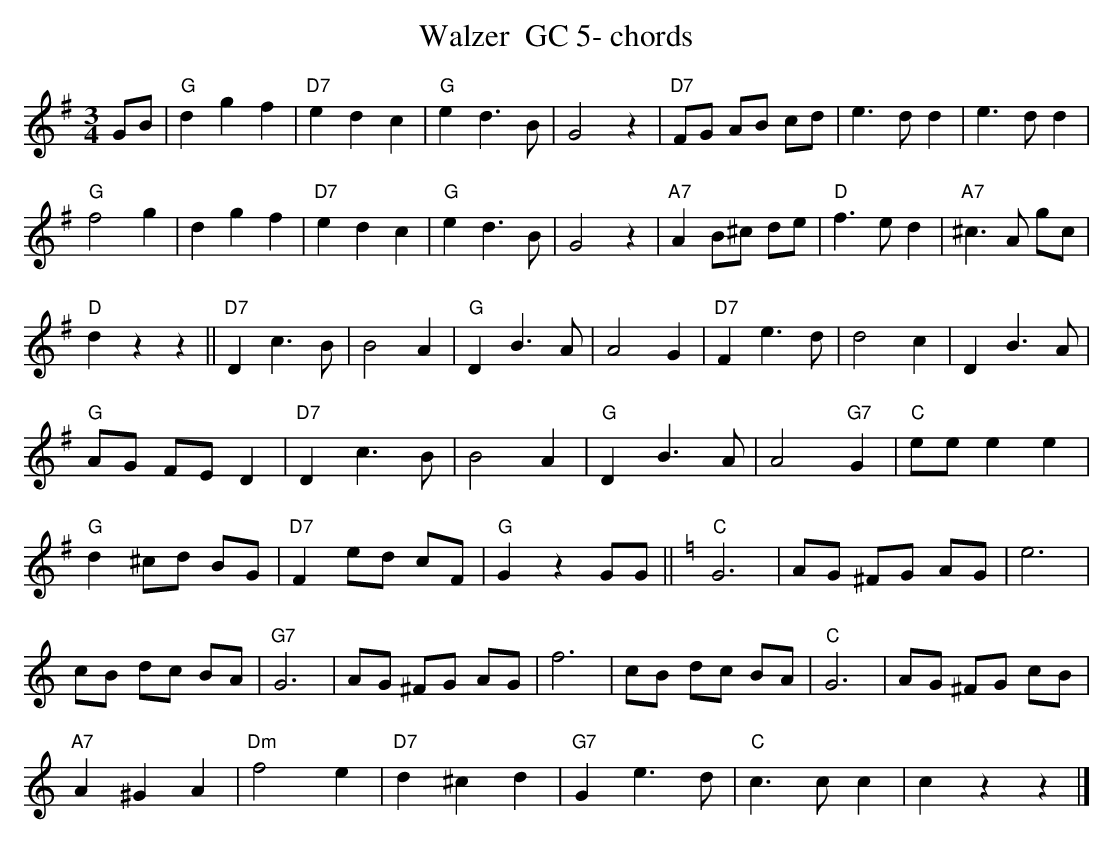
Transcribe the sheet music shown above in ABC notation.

X:1
T:Walzer  GC 5- chords
M:3/4
L:1/4
K:Gmaj%%MIDI gchordon
G/2B/2 | "G"dgf | "D7"edc | "G"ed>B | G2z | "D7"F/2G/2 A/2B/2 c/2d/2 | e>dd | e>dd |
"G"f2g | dgf | "D7"edc | "G"ed>B | G2z | "A7"AB/2^c/2 d/2e/2 | "D"f>ed | "A7"^c>A g/2c/2 |
"D"dzz || "D7"Dc>B | B2A | "G"DB>A | A2G | "D7"Fe>d | d2c | DB>A |
"G"A/2G/2 F/2E/2 D | "D7"Dc>B | B2A | "G"DB>A | A2"G7"G | "C"e/2e/2ee |
"G"d ^c/2d/2 B/2G/2 | "D7"F e/2d/2 c/2F/2 | "G"GzG/2G/2 || [K:Cmaj] "C"G3 | A/2G/2 ^F/2G/2 A/2G/2 | e3 |
c/2B/2 d/2c/2 B/2A/2 | "G7"G3 | A/2G/2 ^F/2G/2 A/2G/2 | f3 | c/2B/2 d/2c/2 B/2A/2 | "C"G3 | A/2G/2 ^F/2G/2 c/2B/2 |
"A7"A^GA | "Dm"f2e | "D7"d^cd | "G7"Ge>d | "C"c>cc | czz |]
